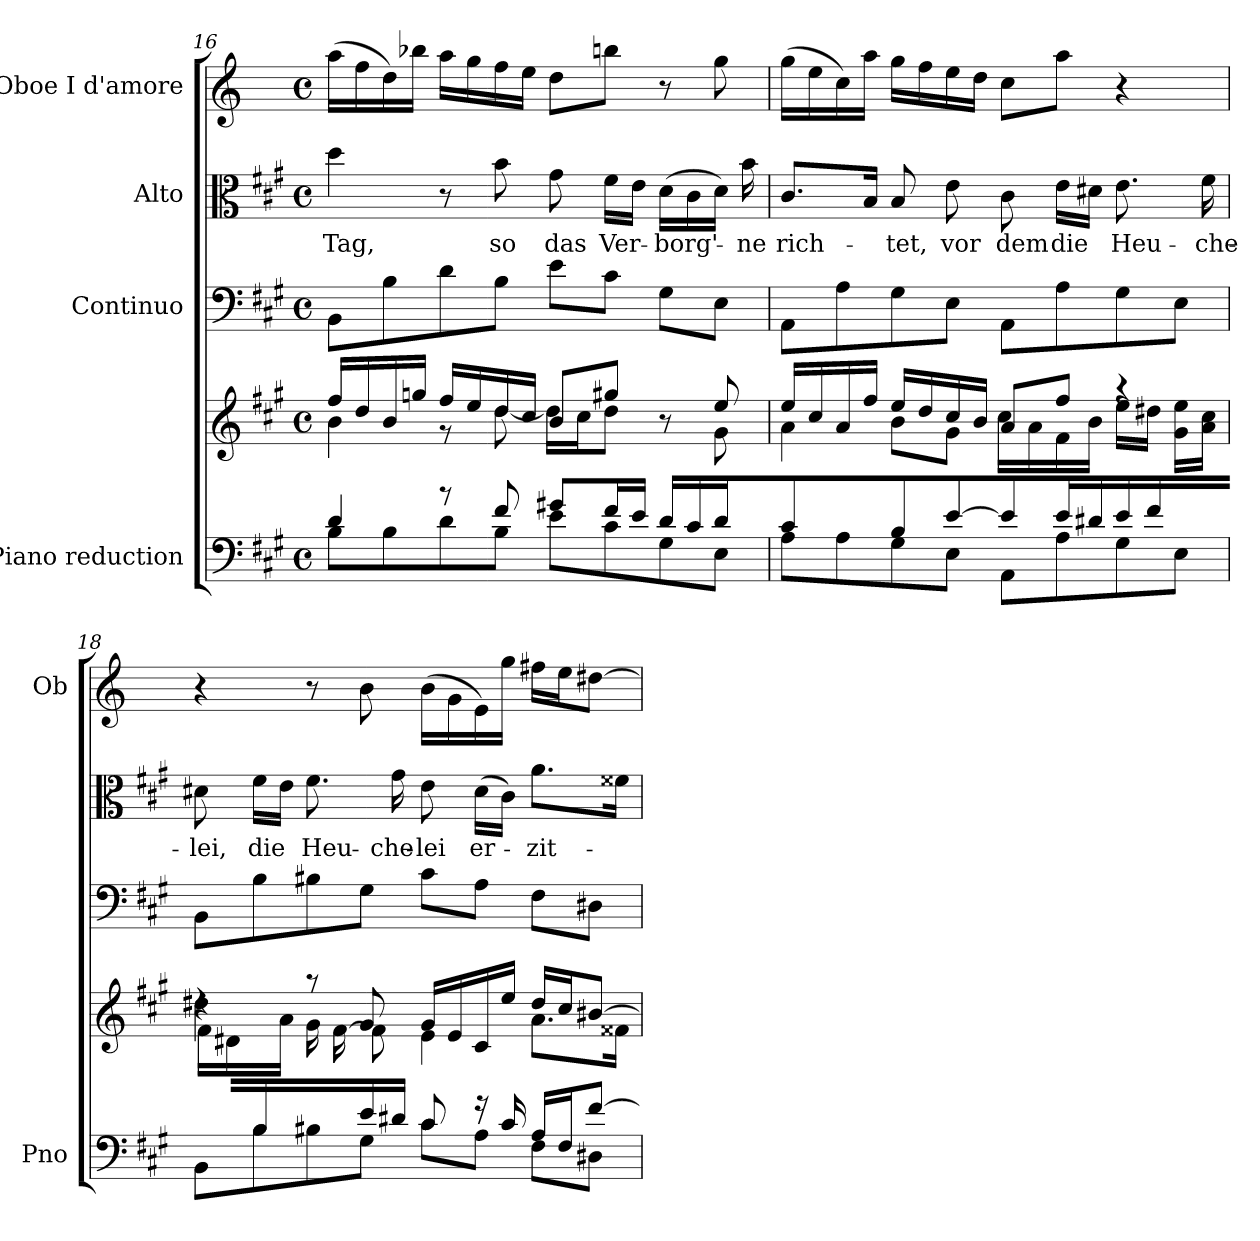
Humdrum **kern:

**kern	**kern	**kern	**kern	**text	**kern	**dynam
*part4	*part4	*part3	*part2	*part2	*part1	*part1
*staff5	*staff4	*staff3	*staff2	*staff2	*staff1	*staff1
*I"Piano reduction	*	*I"Continuo	*I"Alto	*	*I"Oboe I d'amore	*
*I'Pno	*	*	*	*	*I'Ob	*
!!LO:LB:g=z
*clefF4	*clefG2	*clefF4	*clefC3	*	*clefG2	*
*	*	*	*	*	*ITrd2c3	*
*k[f#c#g#]	*k[f#c#g#]	*k[f#c#g#]	*k[f#c#g#]	*	*k[f#c#g#]	*
*M4/4	*M4/4	*M4/4	*M4/4	*	*M4/4	*
*met(c)	*met(c)	*met(c)	*met(c)	*	*met(c)	*
=16	=16	=16	=16	=16	=16	=16
*^	*^	*	*	*	*	*
*	*	*	*^	*	*	*	*	*
!	!	!	!	!	!	!	!LO:LY:b	!	!
4d/	8B\L	16ff#/LL	4b\	2...ryy	8BB\L	4dd\	Tag,	(>16ff#\LL	.
.	.	16dd/	.	.	.	.	.	16dd\	.
.	8B\	16b/	.	.	8B\	.	.	16b\)	.
.	.	16ggn/JJ	.	.	.	.	.	16ggn\JJ	.
8r	8d\	16ff#/LL	8r	.	8d\	8r	.	16ff#\LL	.
.	.	16ee/	.	.	.	.	.	16ee\	.
!	!	!	!	!	!	!	!LO:LY:b	!	!
8f#/	8B\J	16dd/	[8dd\	.	8B\J	8b\	so	16dd\	.
.	.	16cc#/JJ	.	.	.	.	.	16cc#\JJ	.
!	!	!	!	!	!	!	!LO:LY:b	!	!
8g#X/L	8e\L	8b/L	16dd\LL]	.	8e\L	8g#\	das	8b\L	.
.	.	.	16cc#\J	.	.	.	.	.	.
!	!	!	!	!	!	!	!LO:LY:b	!	!
16f#/L	8c#\	8gg#X/J	8dd\J	.	8c#\J	16f#\LL	Ver-	8gg#X\J	.
16e/JJ	.	.	.	.	.	16e\JJ	.	.	.
!	!	!	!	!	!	!	!LO:LY:b	!	!
16d/LL	8G#\	8r	8ryy	.	8G#\L	(>16d\LL	-borg'-	8r	.
16c#/	.	.	.	.	.	16c#\	.	.	.
16d/	8E\J	8ee/	8g#\	.	8E\J	16d\JJ)	.	8ee\	.
!	!	!	!	!	!	!	!LO:LY:b	!	!
16ryy	.	.	.	16b\JJ	.	16b\	-ne	.	.
=17	=17	=17	=17	=17	=17	=17	=17	=17	=17
!	!	!	!	!	!	!	!LO:LY:b	!	!
*	*	*	*v	*v	*	*	*	*	*
4c#/	8A\L	16ee/LL	4a\	8AA\L	8.c#/L	rich-	(>16ee\LL	.
.	.	16cc#/	.	.	.	.	16cc#\	.
.	8A\	16a/	.	8A\	.	.	16a\)	.
.	.	16ff#/JJ	.	.	16B/Jk	.	16ff#\JJ	.
!	!	!	!	!	!	!LO:LY:b	!	!
8B/L	8G#\	16ee/LL	8b\L	8G#\	8B/	-tet,	16ee\LL	.
.	.	16dd/	.	.	.	.	16dd\	.
!	!	!	!	!	!	!LO:LY:b	!	!
[8e/J	8E\J	16cc#/	8g#\J	8E\J	8e\	vor	16cc#\	.
.	.	16b/JJ	.	.	.	.	16b\JJ	.
!	!	!	!	!	!	!LO:LY:b	!	!
8e/L]	8AA\L	8a/L	16cc#\LL	8AA\L	8c#\	dem	8a\L	.
.	.	.	16a\	.	.	.	.	.
!	!	!	!	!	!	!LO:LY:b	!	!
16e/L	8A\	8ff#/J	16f#\	8A\	16e\LL	die	8ff#\J	.
16d#X/JJ	.	.	16b\JJ	.	16d#X\JJ	.	.	.
!	!	!	!	!	!	!LO:LY:b	!	!
16e/LL	8G#\	4raa	16ee\LL	8G#\	8.e\	Heu-	4r	.
16f#/JJ	.	.	16dd#X\JJ	.	.	.	.	.
8ryy	8E\J	.	16g#\ 16ee\LL	8E\J	.	.	.	.
!	!	!	!	!	!	!LO:LY:b	!	!
.	.	.	16a\ 16cc#\JJ	.	16f#\	-che-	.	.
=18	=18	=18	=18	=18	=18	=18	=18	=18
*	*	*	*^	*	*	*	*	*
!	!	!	!	!	!	!	!LO:LY:b	!	!
8ryy	8BB\L	4rdd	4dd#X\	16f#\LL	8BB\L	8d#X\	-lei,	4r	.
.	.	.	.	16d#X\	.	.	.	.	.
!	!	!	!	!	!	!	!LO:LY:b	!	!
16B/	8B\	.	.	16ryy	8B\	16f#\LL	die	.	.
8.ryy	.	.	.	16a\JJ	.	16e\JJ	.	.	.
!	!	!	!	!	!	!	!LO:LY:b	!	!
.	8B#X\	8raa	8ryy	16g#\LL	8B#X\	8.f#\	Heu-	8r	.
.	.	.	.	[16f#\	.	.	.	.	.
!	!	!	!	!	!	!	!	!	!LO:DY:b
16e/	8G#\J	8g#/	8f#\]	2ryy	8G#\J	.	.	8g#\	other-dynamics
!	!	!	!	!	!	!	!LO:LY:b	!	!
16d#X/JJ	.	.	.	.	.	16g#\	-che-	.	.
!	!	!	!	!	!	!	!LO:LY:b	!	!
8c#/	8c#\L	16g#/LL	4e\	.	8c#\L	8e\	-lei	(>16g#\LL	.
.	.	16e/	.	.	.	.	.	16e\	.
!	!	!	!	!	!	!	!LO:LY:b	!	!
16r	8A\J	16c#/	.	.	8A\J	(>16d#\LL	er-	16c#\)	.
16c#/	.	16ee/JJ	.	.	.	16c#\JJ)	.	16ee\JJ	.
!	!	!	!	!	!	!	!LO:LY:b	!	!
16A/LL	8F#\L	16dd#/LL	8.a\L	.	8F#\L	8.a\L	-zit-	16dd#X\LL	.
16F#/J	.	16cc#/J	.	.	.	.	.	16cc#\J	.
[8f#/J	8D#X\J	[8b#X/J	.	8ryy	8D#X\J	.	.	[8b#X\J	.
.	.	.	16f##X\Jk	.	.	16f##X\Jk	.	.	.
*v	*v	*	*	*	*	*	*	*	*
*	*v	*v	*v	*	*	*	*	*
=	=	=	=	=	=	=
*-	*-	*-	*-	*-	*-	*-
